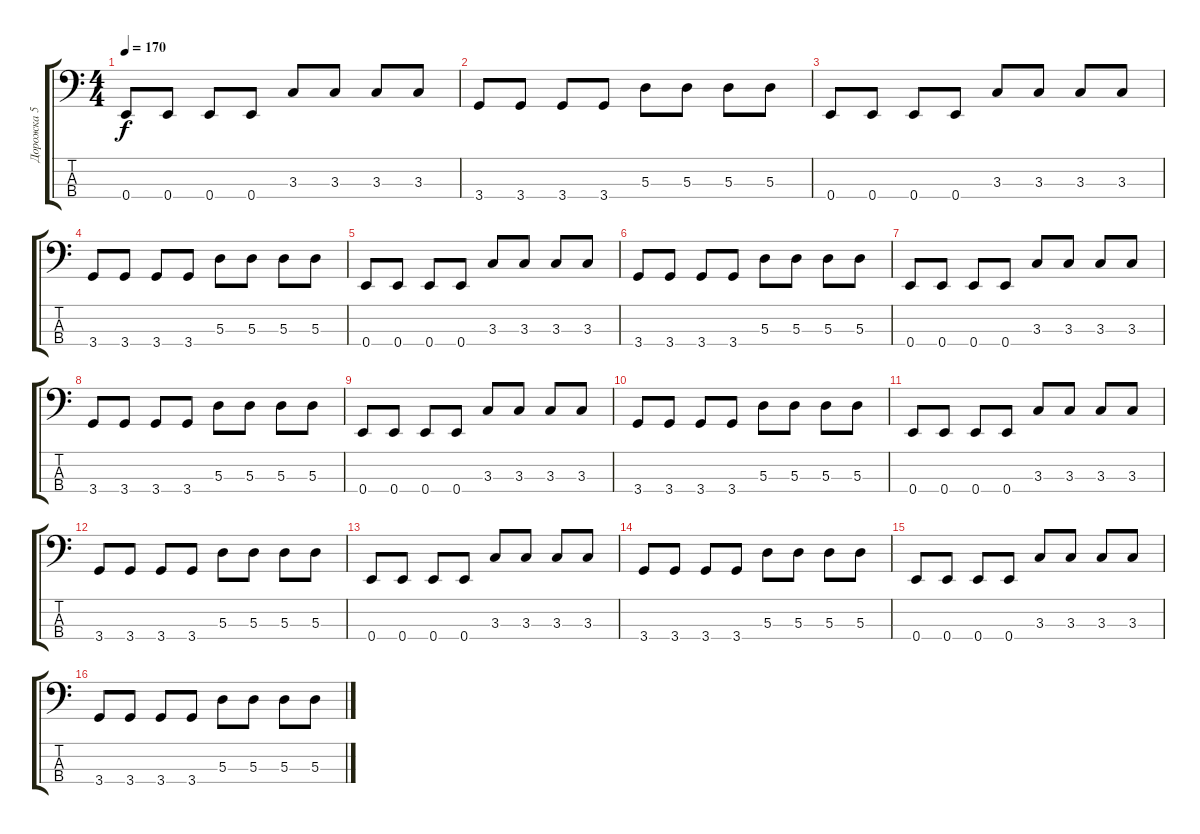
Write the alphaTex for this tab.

\track ("Дорожка 5" "Дорожка 5") {instrument electricbasspick}
\staff {score tabs}
\tuning (G2 D2 A1 E1) {hide}
\ts (4 4)
\tempo 170
\clef f4
\ks c
0.4.8{dy f} 0.4.8 0.4.8 0.4.8 3.3.8 3.3.8 3.3.8 3.3.8 |
3.4.8 3.4.8 3.4.8 3.4.8 5.3.8 5.3.8 5.3.8 5.3.8 |
0.4.8 0.4.8 0.4.8 0.4.8 3.3.8 3.3.8 3.3.8 3.3.8 |
3.4.8 3.4.8 3.4.8 3.4.8 5.3.8 5.3.8 5.3.8 5.3.8 |
0.4.8 0.4.8 0.4.8 0.4.8 3.3.8 3.3.8 3.3.8 3.3.8 |
3.4.8 3.4.8 3.4.8 3.4.8 5.3.8 5.3.8 5.3.8 5.3.8 |
0.4.8 0.4.8 0.4.8 0.4.8 3.3.8 3.3.8 3.3.8 3.3.8 |
3.4.8 3.4.8 3.4.8 3.4.8 5.3.8 5.3.8 5.3.8 5.3.8 |
0.4.8 0.4.8 0.4.8 0.4.8 3.3.8 3.3.8 3.3.8 3.3.8 |
3.4.8 3.4.8 3.4.8 3.4.8 5.3.8 5.3.8 5.3.8 5.3.8 |
0.4.8 0.4.8 0.4.8 0.4.8 3.3.8 3.3.8 3.3.8 3.3.8 |
3.4.8 3.4.8 3.4.8 3.4.8 5.3.8 5.3.8 5.3.8 5.3.8 |
0.4.8 0.4.8 0.4.8 0.4.8 3.3.8 3.3.8 3.3.8 3.3.8 |
3.4.8 3.4.8 3.4.8 3.4.8 5.3.8 5.3.8 5.3.8 5.3.8 |
0.4.8 0.4.8 0.4.8 0.4.8 3.3.8 3.3.8 3.3.8 3.3.8 |
3.4.8 3.4.8 3.4.8 3.4.8 5.3.8 5.3.8 5.3.8 5.3.8
